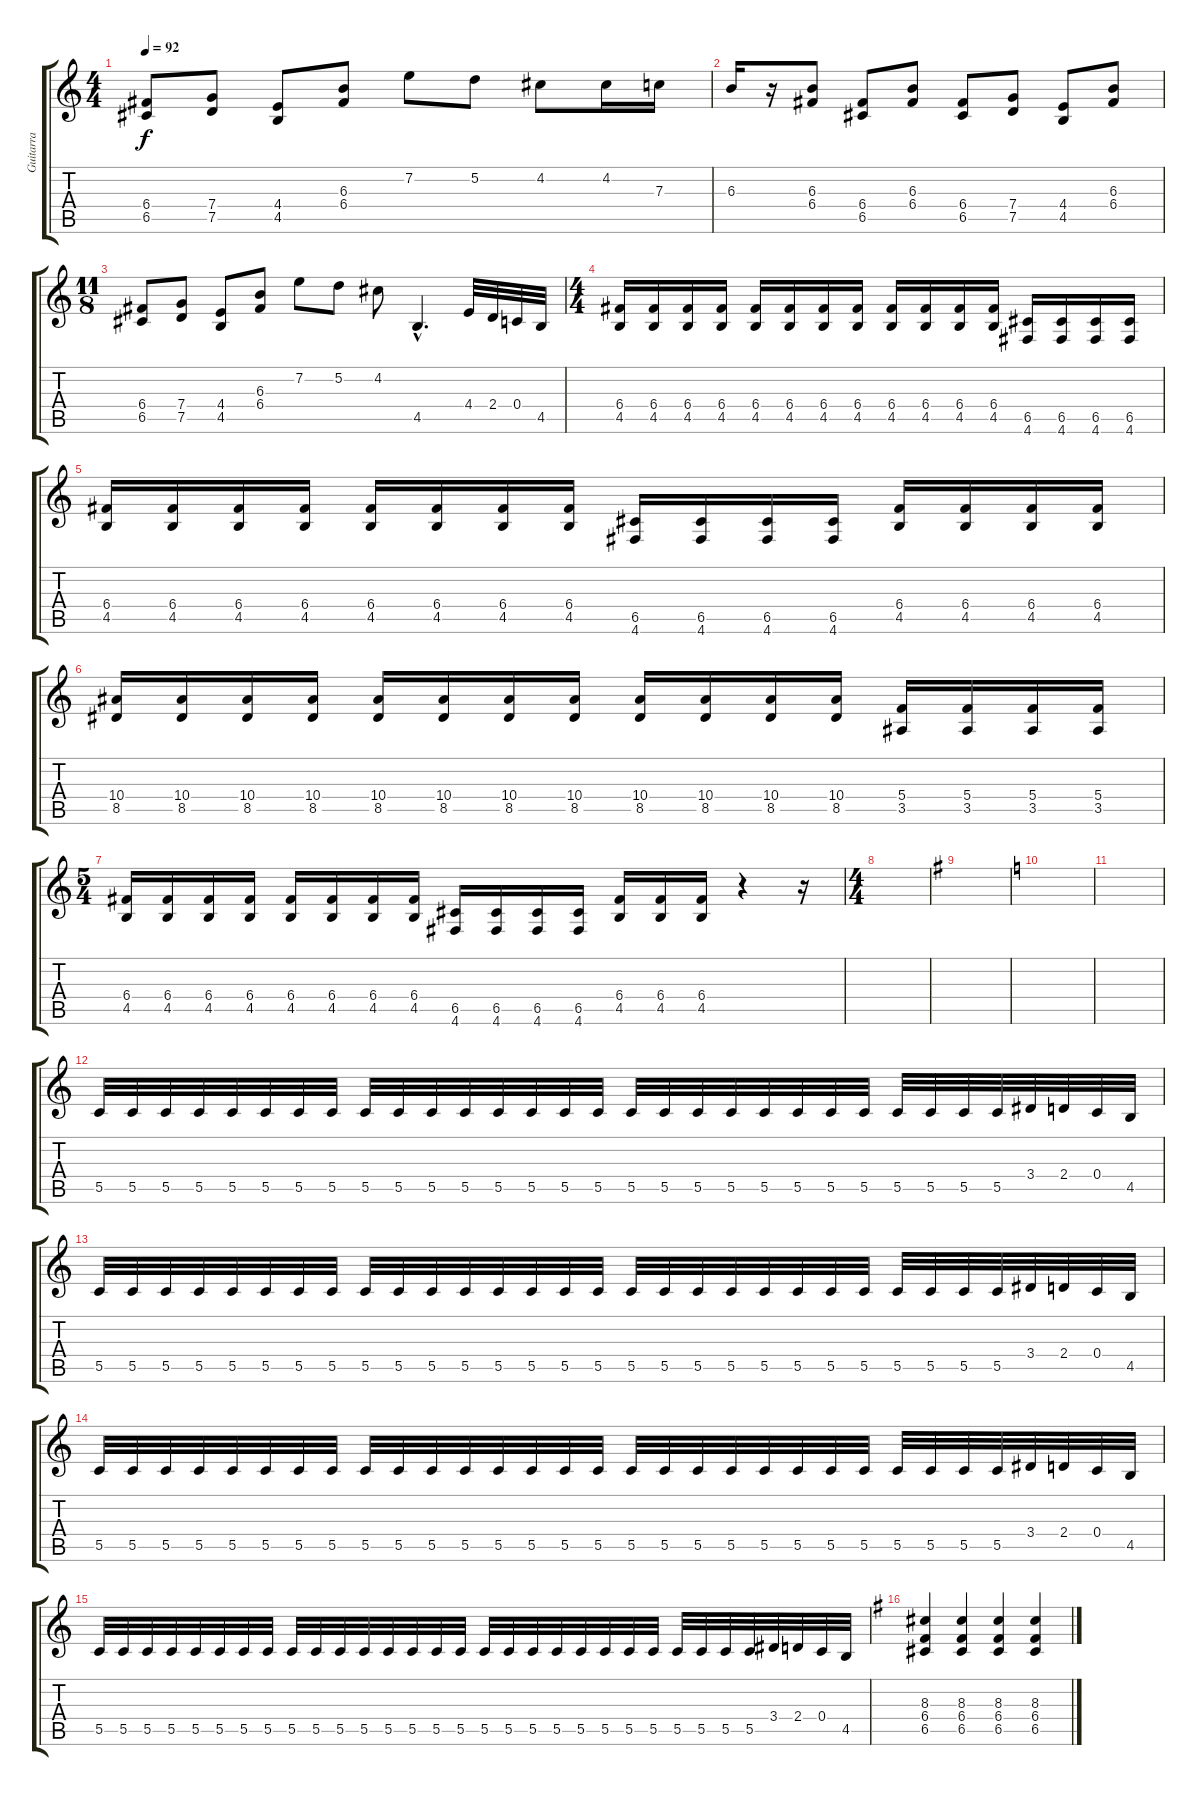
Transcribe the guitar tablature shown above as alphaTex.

\track ("Guitarra" "Guitarra") {instrument overdrivenguitar}
\staff {score tabs}
\tuning (D4 A3 F3 C3 G2 D2) {hide}
\ts (4 4)
\tempo 92
\clef g2
\ks c
(6.4 6.5).8{dy f} (7.4 7.5).8 (4.4 4.5).8 (6.3 6.4).8 7.2.8 5.2.8 4.2.8 4.2.16 7.3.16 |
6.3.16 r.16 (6.3 6.4).8 (6.4 6.5).8 (6.3 6.4).8 (6.4 6.5).8 (7.4 7.5).8 (4.4 4.5).8 (6.3 6.4).8 |
\ts (11 8)
(6.4 6.5).8 (7.4 7.5).8 (4.4 4.5).8 (6.3 6.4).8 7.2.8 5.2.8 4.2.8 4.5{hac}.4{d} 4.4.32 2.4.32 0.4.32 4.5.32 |
\ts (4 4)
(6.4 4.5).16{balance 8 instrument distortionguitar} (6.4 4.5).16 (6.4 4.5).16 (6.4 4.5).16 (6.4 4.5).16 (6.4 4.5).16 (6.4 4.5).16 (6.4 4.5).16 (6.4 4.5).16 (6.4 4.5).16 (6.4 4.5).16 (6.4 4.5).16 (6.5 4.6).16 (6.5 4.6).16 (6.5 4.6).16 (6.5 4.6).16 |
(6.4 4.5).16 (6.4 4.5).16 (6.4 4.5).16 (6.4 4.5).16 (6.4 4.5).16 (6.4 4.5).16 (6.4 4.5).16 (6.4 4.5).16 (6.5 4.6).16 (6.5 4.6).16 (6.5 4.6).16 (6.5 4.6).16 (6.4 4.5).16 (6.4 4.5).16 (6.4 4.5).16 (6.4 4.5).16 |
(10.4 8.5).16 (10.4 8.5).16 (10.4 8.5).16 (10.4 8.5).16 (10.4 8.5).16 (10.4 8.5).16 (10.4 8.5).16 (10.4 8.5).16 (10.4 8.5).16 (10.4 8.5).16 (10.4 8.5).16 (10.4 8.5).16 (5.4 3.5).16 (5.4 3.5).16 (5.4 3.5).16 (5.4 3.5).16 |
\ts (5 4)
(6.4 4.5).16 (6.4 4.5).16 (6.4 4.5).16 (6.4 4.5).16 (6.4 4.5).16 (6.4 4.5).16 (6.4 4.5).16 (6.4 4.5).16 (6.5 4.6).16 (6.5 4.6).16 (6.5 4.6).16 (6.5 4.6).16 (6.4 4.5).16 (6.4 4.5).16 (6.4 4.5).16 r.4 r.16 |
\ts (4 4)
|
\ks g
|
\ks c
|
|
5.5.32{volume 13 balance 0 instrument distortionguitar} 5.5.32 5.5.32 5.5.32 5.5.32 5.5.32 5.5.32 5.5.32 5.5.32 5.5.32 5.5.32 5.5.32 5.5.32 5.5.32 5.5.32 5.5.32 5.5.32 5.5.32 5.5.32 5.5.32 5.5.32 5.5.32 5.5.32 5.5.32 5.5.32 5.5.32 5.5.32 5.5.32 3.4.32 2.4.32 0.4.32 4.5.32 |
5.5.32 5.5.32 5.5.32 5.5.32 5.5.32 5.5.32 5.5.32 5.5.32 5.5.32 5.5.32 5.5.32 5.5.32 5.5.32 5.5.32 5.5.32 5.5.32 5.5.32 5.5.32 5.5.32 5.5.32 5.5.32 5.5.32 5.5.32 5.5.32 5.5.32 5.5.32 5.5.32 5.5.32 3.4.32 2.4.32 0.4.32 4.5.32 |
5.5.32 5.5.32 5.5.32 5.5.32 5.5.32 5.5.32 5.5.32 5.5.32 5.5.32 5.5.32 5.5.32 5.5.32 5.5.32 5.5.32 5.5.32 5.5.32 5.5.32 5.5.32 5.5.32 5.5.32 5.5.32 5.5.32 5.5.32 5.5.32 5.5.32 5.5.32 5.5.32 5.5.32 3.4.32 2.4.32 0.4.32 4.5.32 |
5.5.32 5.5.32 5.5.32 5.5.32 5.5.32 5.5.32 5.5.32 5.5.32 5.5.32 5.5.32 5.5.32 5.5.32 5.5.32 5.5.32 5.5.32 5.5.32 5.5.32 5.5.32 5.5.32 5.5.32 5.5.32 5.5.32 5.5.32 5.5.32 5.5.32 5.5.32 5.5.32 5.5.32 3.4.32 2.4.32 0.4.32 4.5.32 |
\ks g
(8.3 6.4 6.5).4 (8.3 6.4 6.5).4 (8.3 6.4 6.5).4 (8.3 6.4 6.5).4
